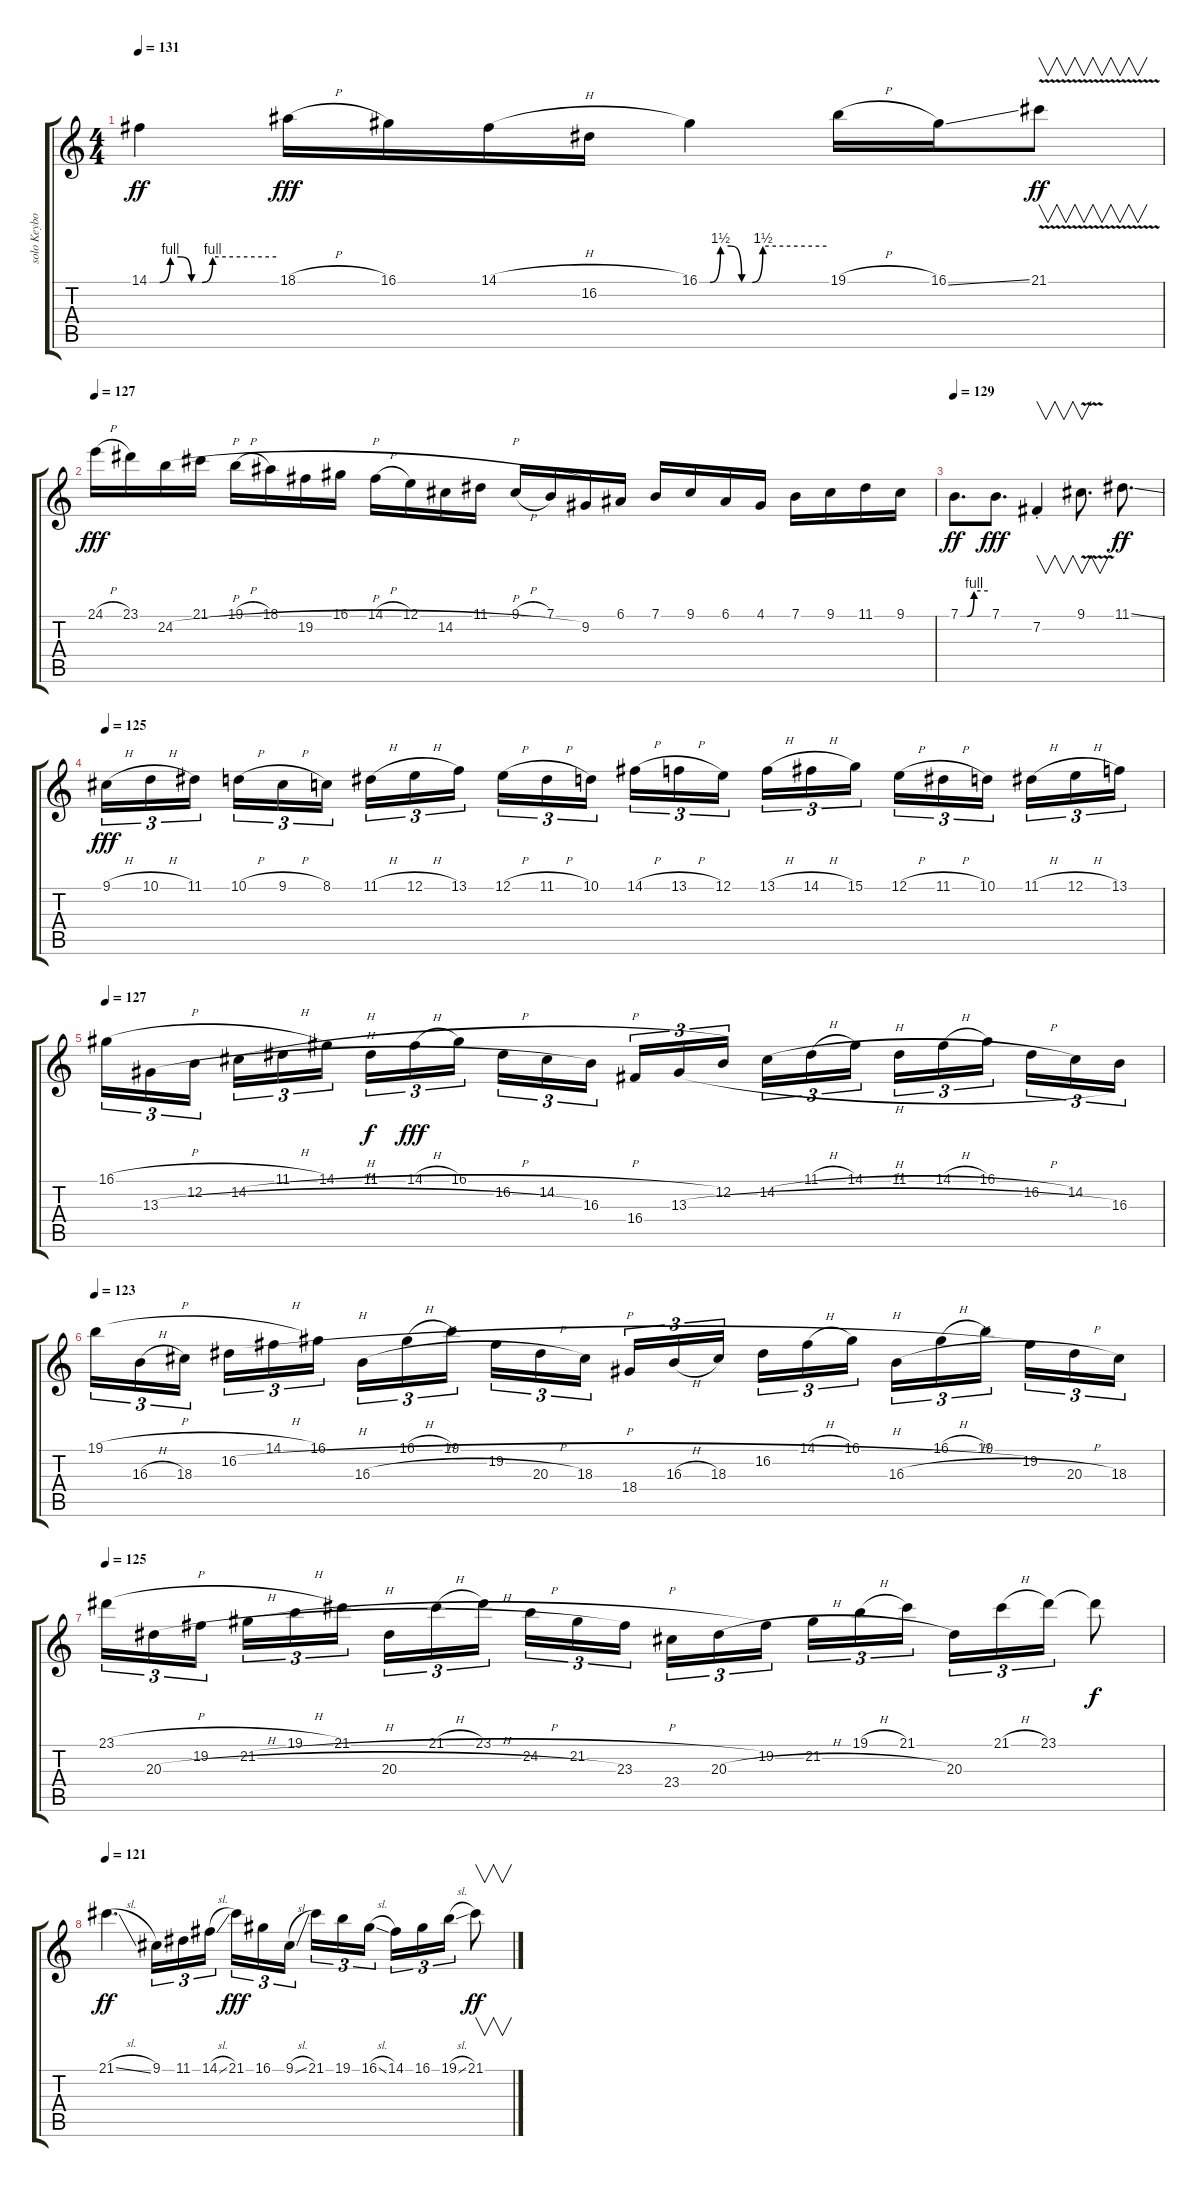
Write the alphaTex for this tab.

\track ("solo Keyboard and Guitar" "solo Keybo") {instrument lead8bassandlead}
\staff {score tabs}
\tuning (E4 B3 G3 D3 A2 E2) {hide}
\ts (4 4)
\tempo 131
\clef g2
\ks c
14.1{be (custom 0 0 5 0 10 4 15 4 20 0 25 0 30 4 60 4)}.4{dy ff} 18.1{h}.16{dy fff} 16.1.16 14.1{h}.16 16.2.16 16.1{be (custom 0 0 5 0 10 6 15 6 20 0 25 0 30 6 60 6)}.4 19.1{h}.16 16.1{ss}.16 21.1{v}.8{v dy ff} |
\tempo 127
24.1{h}.16{dy fff} 23.1.16 24.2{h}.16 21.1.16 19.1{h}.16 18.1.16 19.2{h}.16 16.1.16 14.1{h}.16 12.1.16 14.2{h}.16 11.1.16 9.1{h}.16 7.1.16 9.2.16 6.1.16 7.1.16 9.1.16 6.1.16 4.1.16 7.1.16 9.1.16 11.1.16 9.1.16 |
\tempo 129
7.1{be (custom 0 0 15 0 30 4 60 4)}.8{d dy ff} 7.1.8{d dy fff} 7.2{st}.4{v} 9.1{v}.8{v d} 11.1{ss}.8{d dy ff} |
\tempo 125
9.1{h}.16{tu (3 2) dy fff} 10.1{h}.16{tu (3 2)} 11.1.16{tu (3 2) beam splitsecondary} 10.1{h}.16{tu (3 2)} 9.1{h}.16{tu (3 2)} 8.1.16{tu (3 2)} 11.1{h}.16{tu (3 2)} 12.1{h}.16{tu (3 2)} 13.1.16{tu (3 2) beam splitsecondary} 12.1{h}.16{tu (3 2)} 11.1{h}.16{tu (3 2)} 10.1.16{tu (3 2)} 14.1{h}.16{tu (3 2)} 13.1{h}.16{tu (3 2)} 12.1.16{tu (3 2) beam splitsecondary} 13.1{h}.16{tu (3 2)} 14.1{h}.16{tu (3 2)} 15.1.16{tu (3 2)} 12.1{h}.16{tu (3 2)} 11.1{h}.16{tu (3 2)} 10.1.16{tu (3 2) beam splitsecondary} 11.1{h}.16{tu (3 2)} 12.1{h}.16{tu (3 2)} 13.1.16{tu (3 2)} |
\tempo 127
16.1{h}.16{tu (3 2)} 13.3{h}.16{tu (3 2)} 12.2.16{tu (3 2) beam splitsecondary} 14.2{h}.16{tu (3 2)} 11.1{h}.16{tu (3 2)} 14.1.16{tu (3 2)} 11.1.16{tu (3 2) dy f} 14.1{h}.16{tu (3 2) dy fff} 16.1.16{tu (3 2) beam splitsecondary} 16.2{h}.16{tu (3 2)} 14.2{h}.16{tu (3 2)} 16.3.16{tu (3 2)} 16.4.16{tu (3 2)} 13.3{h}.16{tu (3 2)} 12.2.16{tu (3 2) beam splitsecondary} 14.2{h}.16{tu (3 2)} 11.1{h}.16{tu (3 2)} 14.1.16{tu (3 2)} 11.1.16{tu (3 2)} 14.1{h}.16{tu (3 2)} 16.1.16{tu (3 2) beam splitsecondary} 16.2{h}.16{tu (3 2)} 14.2.16{tu (3 2)} 16.3.16{tu (3 2)} |
\tempo 123
19.1{h}.16{tu (3 2)} 16.3{h}.16{tu (3 2)} 18.3.16{tu (3 2) beam splitsecondary} 16.2{h}.16{tu (3 2)} 14.1{h}.16{tu (3 2)} 16.1.16{tu (3 2)} 16.3{h}.16{tu (3 2)} 16.1{h}.16{tu (3 2)} 19.1.16{tu (3 2) beam splitsecondary} 19.2{h}.16{tu (3 2)} 20.3{h}.16{tu (3 2)} 18.3.16{tu (3 2)} 18.4.16{tu (3 2)} 16.3{h}.16{tu (3 2)} 18.3.16{tu (3 2) beam splitsecondary} 16.2{h}.16{tu (3 2)} 14.1{h}.16{tu (3 2)} 16.1.16{tu (3 2)} 16.3{h}.16{tu (3 2)} 16.1{h}.16{tu (3 2)} 19.1.16{tu (3 2) beam splitsecondary} 19.2.16{tu (3 2)} 20.3{h}.16{tu (3 2)} 18.3.16{tu (3 2)} |
\tempo 125
23.1{h}.16{tu (3 2)} 20.3{h}.16{tu (3 2)} 19.2.16{tu (3 2) beam splitsecondary} 21.2{h}.16{tu (3 2)} 19.1{h}.16{tu (3 2)} 21.1.16{tu (3 2)} 20.3{h}.16{tu (3 2)} 21.1{h}.16{tu (3 2)} 23.1.16{tu (3 2) beam splitsecondary} 24.2{h}.16{tu (3 2)} 21.2{h}.16{tu (3 2)} 23.3.16{tu (3 2)} 23.4.16{tu (3 2)} 20.3{h}.16{tu (3 2)} 19.2.16{tu (3 2) beam splitsecondary} 21.2.16{tu (3 2)} 19.1{h}.16{tu (3 2)} 21.1.16{tu (3 2)} 20.3.16{tu (3 2)} 21.1{h}.16{tu (3 2)} 23.1.16{tu (3 2)} 23.1{t}.8{dy f} |
\tempo 121
21.1{sl}.4{d dy ff} 9.1.16{tu (3 2)} 11.1.16{tu (3 2)} 14.1{sl}.16{tu (3 2)} 21.1.16{tu (3 2) dy fff} 16.1.16{tu (3 2)} 9.1{sl}.16{tu (3 2) beam splitsecondary} 21.1.16{tu (3 2)} 19.1.16{tu (3 2)} 16.1{sl}.16{tu (3 2)} 14.1.16{tu (3 2)} 16.1.16{tu (3 2)} 19.1{sl}.16{tu (3 2)} 21.1.8{v dy ff}
